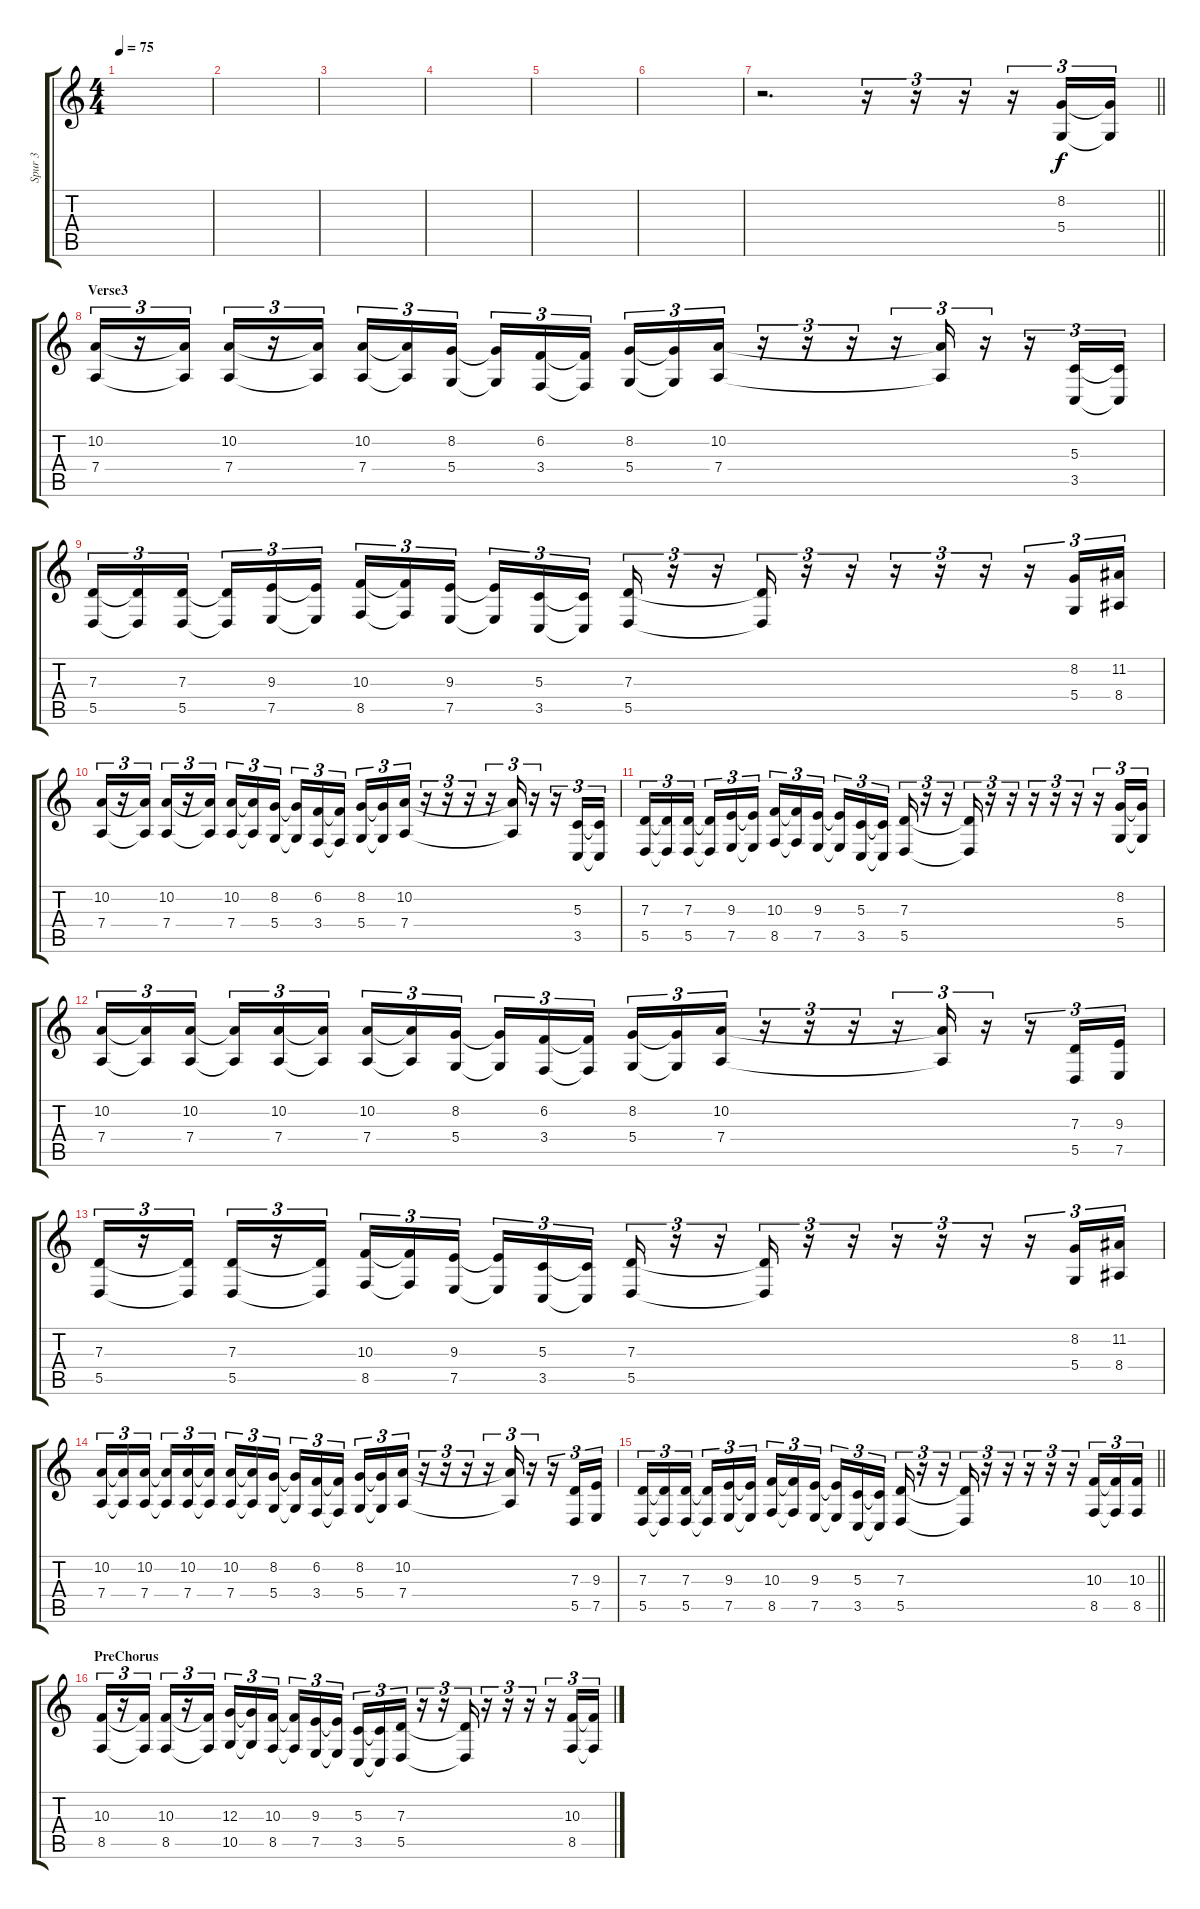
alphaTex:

\track ("Spur 3" "Spur 3") {instrument panflute}
\staff {score tabs}
\tuning (E4 B3 G3 D3 A2 E2) {hide}
\ts (4 4)
\tempo 75
\clef g2
\ks c
|
|
|
|
|
|
\barLineRight lightlight
r.2{d} r.16{tu (3 2)} r.16{tu (3 2)} r.16{tu (3 2)} r.16{tu (3 2)} (8.2 5.4).16{tu (3 2)} (8.2{t} 5.4{t}).16{tu (3 2)} |
\section ("" "Verse3")
(10.2 7.4).16{tu (3 2)} r.16{tu (3 2)} (10.2{t} 7.4{t}).16{tu (3 2)} (10.2 7.4).16{tu (3 2)} r.16{tu (3 2)} (10.2{t} 7.4{t}).16{tu (3 2)} (10.2 7.4).16{tu (3 2)} (10.2{t} 7.4{t}).16{tu (3 2)} (8.2 5.4).16{tu (3 2)} (8.2{t} 5.4{t}).16{tu (3 2)} (6.2 3.4).16{tu (3 2)} (6.2{t} 3.4{t}).16{tu (3 2)} (8.2 5.4).16{tu (3 2)} (8.2{t} 5.4{t}).16{tu (3 2)} (10.2 7.4).16{tu (3 2)} r.16{tu (3 2)} r.16{tu (3 2)} r.16{tu (3 2)} r.16{tu (3 2)} (10.2{t} 7.4{t}).16{tu (3 2)} r.16{tu (3 2)} r.16{tu (3 2)} (5.3 3.5).16{tu (3 2)} (5.3{t} 3.5{t}).16{tu (3 2)} |
(7.3 5.5).16{tu (3 2)} (7.3{t} 5.5{t}).16{tu (3 2)} (7.3 5.5).16{tu (3 2)} (7.3{t} 5.5{t}).16{tu (3 2)} (9.3 7.5).16{tu (3 2)} (9.3{t} 7.5{t}).16{tu (3 2)} (10.3 8.5).16{tu (3 2)} (10.3{t} 8.5{t}).16{tu (3 2)} (9.3 7.5).16{tu (3 2)} (9.3{t} 7.5{t}).16{tu (3 2)} (5.3 3.5).16{tu (3 2)} (5.3{t} 3.5{t}).16{tu (3 2)} (7.3 5.5).16{tu (3 2)} r.16{tu (3 2)} r.16{tu (3 2)} (7.3{t} 5.5{t}).16{tu (3 2)} r.16{tu (3 2)} r.16{tu (3 2)} r.16{tu (3 2)} r.16{tu (3 2)} r.16{tu (3 2)} r.16{tu (3 2)} (8.2 5.4).16{tu (3 2)} (11.2 8.4).16{tu (3 2)} |
(10.2 7.4).16{tu (3 2)} r.16{tu (3 2)} (10.2{t} 7.4{t}).16{tu (3 2)} (10.2 7.4).16{tu (3 2)} r.16{tu (3 2)} (10.2{t} 7.4{t}).16{tu (3 2)} (10.2 7.4).16{tu (3 2)} (10.2{t} 7.4{t}).16{tu (3 2)} (8.2 5.4).16{tu (3 2)} (8.2{t} 5.4{t}).16{tu (3 2)} (6.2 3.4).16{tu (3 2)} (6.2{t} 3.4{t}).16{tu (3 2)} (8.2 5.4).16{tu (3 2)} (8.2{t} 5.4{t}).16{tu (3 2)} (10.2 7.4).16{tu (3 2)} r.16{tu (3 2)} r.16{tu (3 2)} r.16{tu (3 2)} r.16{tu (3 2)} (10.2{t} 7.4{t}).16{tu (3 2)} r.16{tu (3 2)} r.16{tu (3 2)} (5.3 3.5).16{tu (3 2)} (5.3{t} 3.5{t}).16{tu (3 2)} |
(7.3 5.5).16{tu (3 2)} (7.3{t} 5.5{t}).16{tu (3 2)} (7.3 5.5).16{tu (3 2)} (7.3{t} 5.5{t}).16{tu (3 2)} (9.3 7.5).16{tu (3 2)} (9.3{t} 7.5{t}).16{tu (3 2)} (10.3 8.5).16{tu (3 2)} (10.3{t} 8.5{t}).16{tu (3 2)} (9.3 7.5).16{tu (3 2)} (9.3{t} 7.5{t}).16{tu (3 2)} (5.3 3.5).16{tu (3 2)} (5.3{t} 3.5{t}).16{tu (3 2)} (7.3 5.5).16{tu (3 2)} r.16{tu (3 2)} r.16{tu (3 2)} (7.3{t} 5.5{t}).16{tu (3 2)} r.16{tu (3 2)} r.16{tu (3 2)} r.16{tu (3 2)} r.16{tu (3 2)} r.16{tu (3 2)} r.16{tu (3 2)} (8.2 5.4).16{tu (3 2)} (8.2{t} 5.4{t}).16{tu (3 2)} |
(10.2 7.4).16{tu (3 2)} (10.2{t} 7.4{t}).16{tu (3 2)} (10.2 7.4).16{tu (3 2)} (10.2{t} 7.4{t}).16{tu (3 2)} (10.2 7.4).16{tu (3 2)} (10.2{t} 7.4{t}).16{tu (3 2)} (10.2 7.4).16{tu (3 2)} (10.2{t} 7.4{t}).16{tu (3 2)} (8.2 5.4).16{tu (3 2)} (8.2{t} 5.4{t}).16{tu (3 2)} (6.2 3.4).16{tu (3 2)} (6.2{t} 3.4{t}).16{tu (3 2)} (8.2 5.4).16{tu (3 2)} (8.2{t} 5.4{t}).16{tu (3 2)} (10.2 7.4).16{tu (3 2)} r.16{tu (3 2)} r.16{tu (3 2)} r.16{tu (3 2)} r.16{tu (3 2)} (10.2{t} 7.4{t}).16{tu (3 2)} r.16{tu (3 2)} r.16{tu (3 2)} (7.3 5.5).16{tu (3 2)} (9.3 7.5).16{tu (3 2)} |
(7.3 5.5).16{tu (3 2)} r.16{tu (3 2)} (7.3{t} 5.5{t}).16{tu (3 2)} (7.3 5.5).16{tu (3 2)} r.16{tu (3 2)} (7.3{t} 5.5{t}).16{tu (3 2)} (10.3 8.5).16{tu (3 2)} (10.3{t} 8.5{t}).16{tu (3 2)} (9.3 7.5).16{tu (3 2)} (9.3{t} 7.5{t}).16{tu (3 2)} (5.3 3.5).16{tu (3 2)} (5.3{t} 3.5{t}).16{tu (3 2)} (7.3 5.5).16{tu (3 2)} r.16{tu (3 2)} r.16{tu (3 2)} (7.3{t} 5.5{t}).16{tu (3 2)} r.16{tu (3 2)} r.16{tu (3 2)} r.16{tu (3 2)} r.16{tu (3 2)} r.16{tu (3 2)} r.16{tu (3 2)} (8.2 5.4).16{tu (3 2)} (11.2 8.4).16{tu (3 2)} |
(10.2 7.4).16{tu (3 2)} (10.2{t} 7.4{t}).16{tu (3 2)} (10.2 7.4).16{tu (3 2)} (10.2{t} 7.4{t}).16{tu (3 2)} (10.2 7.4).16{tu (3 2)} (10.2{t} 7.4{t}).16{tu (3 2)} (10.2 7.4).16{tu (3 2)} (10.2{t} 7.4{t}).16{tu (3 2)} (8.2 5.4).16{tu (3 2)} (8.2{t} 5.4{t}).16{tu (3 2)} (6.2 3.4).16{tu (3 2)} (6.2{t} 3.4{t}).16{tu (3 2)} (8.2 5.4).16{tu (3 2)} (8.2{t} 5.4{t}).16{tu (3 2)} (10.2 7.4).16{tu (3 2)} r.16{tu (3 2)} r.16{tu (3 2)} r.16{tu (3 2)} r.16{tu (3 2)} (10.2{t} 7.4{t}).16{tu (3 2)} r.16{tu (3 2)} r.16{tu (3 2)} (7.3 5.5).16{tu (3 2)} (9.3 7.5).16{tu (3 2)} |
\barLineRight lightlight
(7.3 5.5).16{tu (3 2)} (7.3{t} 5.5{t}).16{tu (3 2)} (7.3 5.5).16{tu (3 2)} (7.3{t} 5.5{t}).16{tu (3 2)} (9.3 7.5).16{tu (3 2)} (9.3{t} 7.5{t}).16{tu (3 2)} (10.3 8.5).16{tu (3 2)} (10.3{t} 8.5{t}).16{tu (3 2)} (9.3 7.5).16{tu (3 2)} (9.3{t} 7.5{t}).16{tu (3 2)} (5.3 3.5).16{tu (3 2)} (5.3{t} 3.5{t}).16{tu (3 2)} (7.3 5.5).16{tu (3 2)} r.16{tu (3 2)} r.16{tu (3 2)} (7.3{t} 5.5{t}).16{tu (3 2)} r.16{tu (3 2)} r.16{tu (3 2)} r.16{tu (3 2)} r.16{tu (3 2)} r.16{tu (3 2)} (10.3 8.5).16{tu (3 2)} (10.3{t} 8.5{t}).16{tu (3 2)} (10.3 8.5).16{tu (3 2)} |
\section ("" "PreChorus")
(10.3 8.5).16{tu (3 2)} r.16{tu (3 2)} (10.3{t} 8.5{t}).16{tu (3 2)} (10.3 8.5).16{tu (3 2)} r.16{tu (3 2)} (10.3{t} 8.5{t}).16{tu (3 2)} (12.3 10.5).16{tu (3 2)} (12.3{t} 10.5{t}).16{tu (3 2)} (10.3 8.5).16{tu (3 2)} (10.3{t} 8.5{t}).16{tu (3 2)} (9.3 7.5).16{tu (3 2)} (9.3{t} 7.5{t}).16{tu (3 2)} (5.3 3.5).16{tu (3 2)} (5.3{t} 3.5{t}).16{tu (3 2)} (7.3 5.5).16{tu (3 2)} r.16{tu (3 2)} r.16{tu (3 2)} (7.3{t} 5.5{t}).16{tu (3 2)} r.16{tu (3 2)} r.16{tu (3 2)} r.16{tu (3 2)} r.16{tu (3 2)} (10.3 8.5).16{tu (3 2)} (10.3{t} 8.5{t}).16{tu (3 2)}
